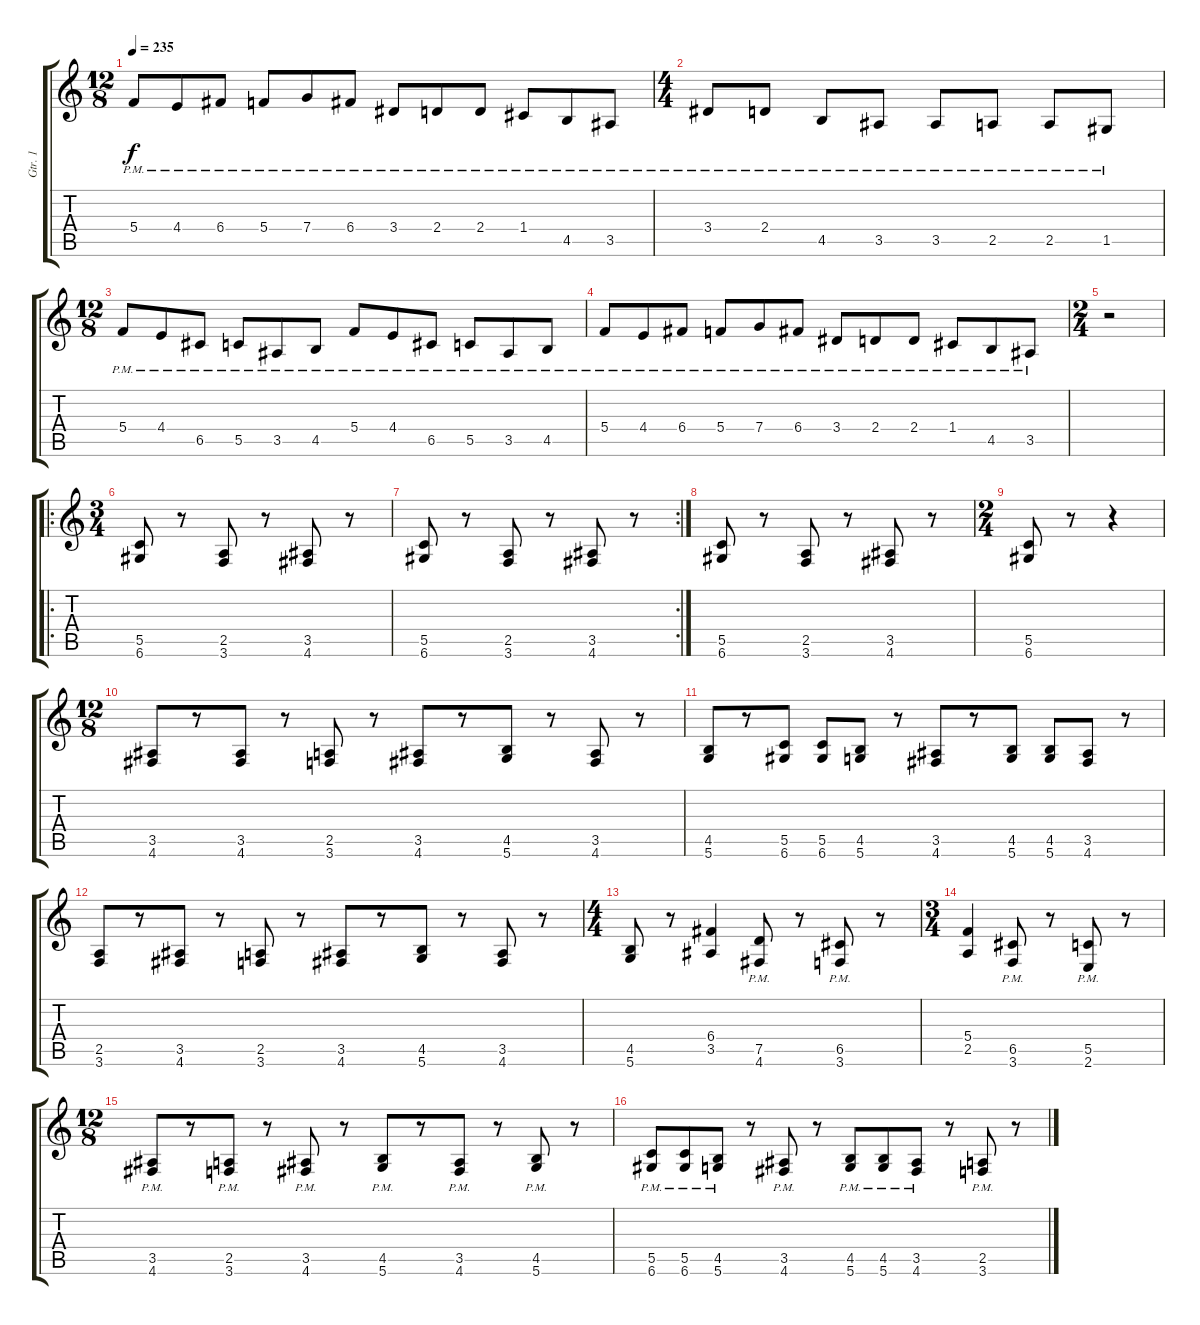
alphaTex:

\track ("Gtr. 1" "Gtr. 1") {instrument distortionguitar}
\staff {score tabs}
\tuning (D4 A3 F3 C3 G2 D2) {hide}
\ts (12 8)
\tempo 235
\clef g2
\ks c
5.4{pm}.8{dy f} 4.4{pm}.8 6.4{pm}.8 5.4{pm}.8 7.4{pm}.8 6.4{pm}.8 3.4{pm}.8 2.4{pm}.8 2.4{pm}.8 1.4{pm}.8 4.5{pm}.8 3.5{pm}.8 |
\ts (4 4)
3.4{pm}.8 2.4{pm}.8 4.5{pm}.8 3.5{pm}.8 3.5{pm}.8 2.5{pm}.8 2.5{pm}.8 1.5{pm}.8 |
\ts (12 8)
5.4{pm}.8 4.4{pm}.8 6.5{pm}.8 5.5{pm}.8 3.5{pm}.8 4.5{pm}.8 5.4{pm}.8 4.4{pm}.8 6.5{pm}.8 5.5{pm}.8 3.5{pm}.8 4.5{pm}.8 |
5.4{pm}.8 4.4{pm}.8 6.4{pm}.8 5.4{pm}.8 7.4{pm}.8 6.4{pm}.8 3.4{pm}.8 2.4{pm}.8 2.4{pm}.8 1.4{pm}.8 4.5{pm}.8 3.5{pm}.8 |
\ts (2 4)
r.2 |
\ro
\ts (3 4)
(5.5 6.6).8 r.8 (2.5 3.6).8 r.8 (3.5 4.6).8 r.8 |
\rc 2
(5.5 6.6).8 r.8 (2.5 3.6).8 r.8 (3.5 4.6).8 r.8 |
(5.5 6.6).8 r.8 (2.5 3.6).8 r.8 (3.5 4.6).8 r.8 |
\ts (2 4)
(5.5 6.6).8 r.8 r.4 |
\ts (12 8)
(3.5 4.6).8 r.8 (3.5 4.6).8 r.8 (2.5 3.6).8 r.8 (3.5 4.6).8 r.8 (4.5 5.6).8 r.8 (3.5 4.6).8 r.8 |
(4.5 5.6).8 r.8 (5.5 6.6).8 (5.5 6.6).8 (4.5 5.6).8 r.8 (3.5 4.6).8 r.8 (4.5 5.6).8 (4.5 5.6).8 (3.5 4.6).8 r.8 |
(2.5 3.6).8 r.8 (3.5 4.6).8 r.8 (2.5 3.6).8 r.8 (3.5 4.6).8 r.8 (4.5 5.6).8 r.8 (3.5 4.6).8 r.8 |
\ts (4 4)
(4.5 5.6).8 r.8 (6.4 3.5).4 (7.5{pm} 4.6{pm}).8 r.8 (6.5{pm} 3.6{pm}).8 r.8 |
\ts (3 4)
(5.4 2.5).4 (6.5{pm} 3.6{pm}).8 r.8 (5.5{pm} 2.6{pm}).8 r.8 |
\ts (12 8)
(3.5{pm} 4.6{pm}).8 r.8 (2.5{pm} 3.6{pm}).8 r.8 (3.5{pm} 4.6{pm}).8 r.8 (4.5{pm} 5.6{pm}).8 r.8 (3.5{pm} 4.6{pm}).8 r.8 (4.5{pm} 5.6{pm}).8 r.8 |
(5.5{pm} 6.6{pm}).8 (5.5{pm} 6.6{pm}).8 (4.5{pm} 5.6{pm}).8 r.8 (3.5{pm} 4.6{pm}).8 r.8 (4.5{pm} 5.6{pm}).8 (4.5{pm} 5.6{pm}).8 (3.5{pm} 4.6{pm}).8 r.8 (2.5{pm} 3.6{pm}).8 r.8
